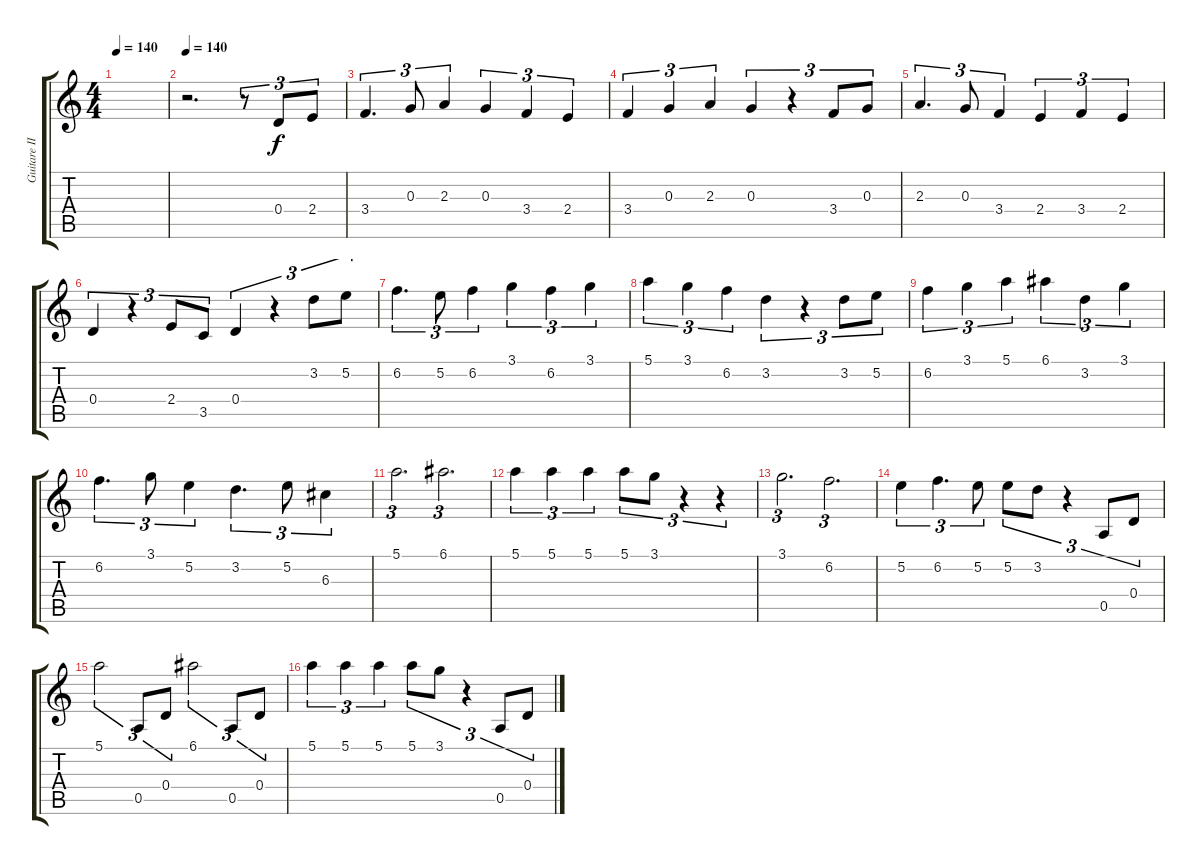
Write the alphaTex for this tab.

\track ("Guitare II" "Guitare II") {instrument overdrivenguitar}
\staff {score tabs}
\tuning (E4 B3 G3 D3 A2 E2) {hide}
\ts (4 4)
\tempo 140
\clef g2
\ks c
|
\tempo 140
r.2{d} r.8{tu (3 2)} 0.4.8{tu (3 2)} 2.4.8{tu (3 2)} |
3.4.4{d tu (3 2)} 0.3.8{tu (3 2)} 2.3.4{tu (3 2)} 0.3.4{tu (3 2)} 3.4.4{tu (3 2)} 2.4.4{tu (3 2)} |
3.4.4{tu (3 2)} 0.3.4{tu (3 2)} 2.3.4{tu (3 2)} 0.3.4{tu (3 2)} r.4{tu (3 2)} 3.4.8{tu (3 2)} 0.3.8{tu (3 2)} |
2.3.4{d tu (3 2)} 0.3.8{tu (3 2)} 3.4.4{tu (3 2)} 2.4.4{tu (3 2)} 3.4.4{tu (3 2)} 2.4.4{tu (3 2)} |
0.4.4{tu (3 2)} r.4{tu (3 2)} 2.4.8{tu (3 2)} 3.5.8{tu (3 2)} 0.4.4{tu (3 2)} r.4{tu (3 2)} 3.2.8{tu (3 2)} 5.2.8{tu (3 2)} |
6.2.4{d tu (3 2)} 5.2.8{tu (3 2)} 6.2.4{tu (3 2)} 3.1.4{tu (3 2)} 6.2.4{tu (3 2)} 3.1.4{tu (3 2)} |
5.1.4{tu (3 2)} 3.1.4{tu (3 2)} 6.2.4{tu (3 2)} 3.2.4{tu (3 2)} r.4{tu (3 2)} 3.2.8{tu (3 2)} 5.2.8{tu (3 2)} |
6.2.4{tu (3 2)} 3.1.4{tu (3 2)} 5.1.4{tu (3 2)} 6.1.4{tu (3 2)} 3.2.4{tu (3 2)} 3.1.4{tu (3 2)} |
6.2.4{d tu (3 2)} 3.1.8{tu (3 2)} 5.2.4{tu (3 2)} 3.2.4{d tu (3 2)} 5.2.8{tu (3 2)} 6.3.4{tu (3 2)} |
5.1.2{d tu (3 2)} 6.1.2{d tu (3 2)} |
5.1.4{tu (3 2)} 5.1.4{tu (3 2)} 5.1.4{tu (3 2)} 5.1.8{tu (3 2)} 3.1.8{tu (3 2)} r.4{tu (3 2)} r.4{tu (3 2)} |
3.1.2{d tu (3 2)} 6.2.2{d tu (3 2)} |
5.2.4{tu (3 2)} 6.2.4{d tu (3 2)} 5.2.8{tu (3 2)} 5.2.8{tu (3 2)} 3.2.8{tu (3 2)} r.4{tu (3 2)} 0.5.8{tu (3 2)} 0.4.8{tu (3 2)} |
5.1.2{tu (3 2)} 0.5.8{tu (3 2)} 0.4.8{tu (3 2)} 6.1.2{tu (3 2)} 0.5.8{tu (3 2)} 0.4.8{tu (3 2)} |
5.1.4{tu (3 2)} 5.1.4{tu (3 2)} 5.1.4{tu (3 2)} 5.1.8{tu (3 2)} 3.1.8{tu (3 2)} r.4{tu (3 2)} 0.5.8{tu (3 2)} 0.4.8{tu (3 2)}
